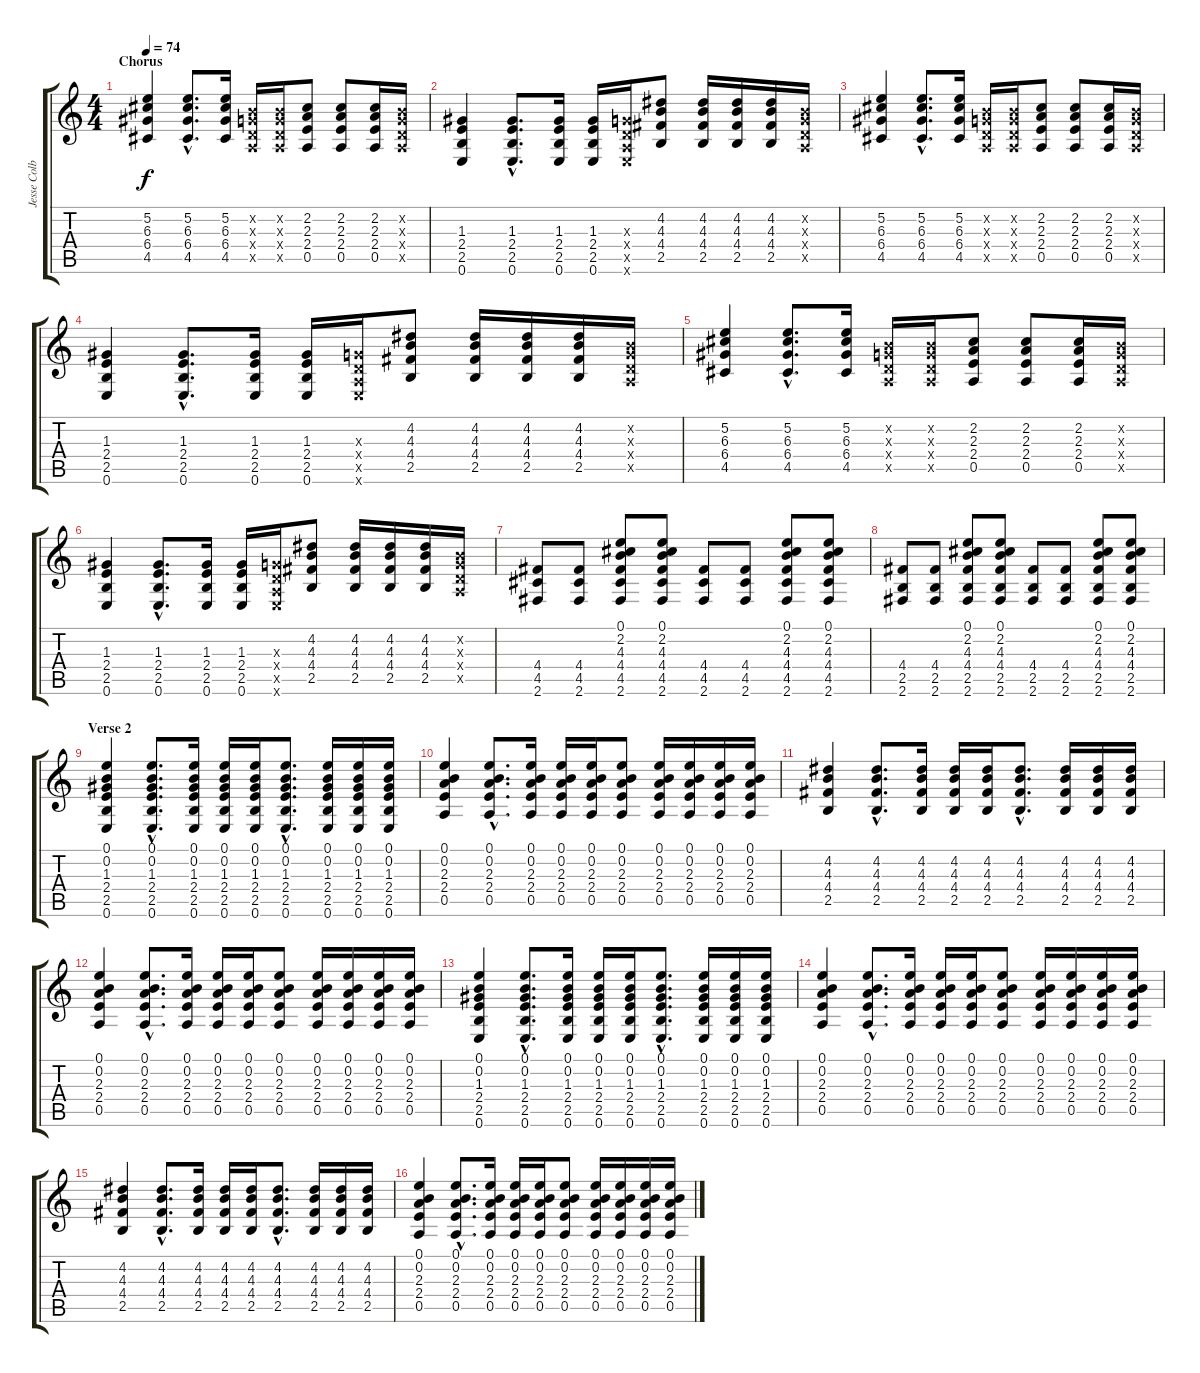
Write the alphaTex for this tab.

\track ("Jesse Colburn" "Jesse Colb") {instrument acousticguitarsteel}
\staff {score tabs}
\tuning (E4 B3 G3 D3 A2 E2) {hide}
\ts (4 4)
\section ("" "Chorus")
\tempo 74
\clef g2
\ks c
(5.2 6.3 6.4 4.5).4{dy f} (5.2{hac} 6.3{hac} 6.4{hac} 4.5{hac}).8{d} (5.2 6.3 6.4 4.5).16 (0.2{x} 0.3{x} 0.4{x} 0.5{x}).16 (0.2{x} 0.3{x} 0.4{x} 0.5{x}).16 (2.2 2.3 2.4 0.5).8 (2.2 2.3 2.4 0.5).8 (2.2 2.3 2.4 0.5).16 (0.2{x} 0.3{x} 0.4{x} 0.5{x}).16 |
(1.3 2.4 2.5 0.6).4 (1.3{hac} 2.4{hac} 2.5{hac} 0.6{hac}).8{d} (1.3 2.4 2.5 0.6).16 (1.3 2.4 2.5 0.6).16 (0.3{x} 0.4{x} 0.5{x} 0.6{x}).16 (4.2 4.3 4.4 2.5).8 (4.2 4.3 4.4 2.5).16 (4.2 4.3 4.4 2.5).16 (4.2 4.3 4.4 2.5).16 (0.2{x} 0.3{x} 0.4{x} 0.5{x}).16 |
(5.2 6.3 6.4 4.5).4 (5.2{hac} 6.3{hac} 6.4{hac} 4.5{hac}).8{d} (5.2 6.3 6.4 4.5).16 (0.2{x} 0.3{x} 0.4{x} 0.5{x}).16 (0.2{x} 0.3{x} 0.4{x} 0.5{x}).16 (2.2 2.3 2.4 0.5).8 (2.2 2.3 2.4 0.5).8 (2.2 2.3 2.4 0.5).16 (0.2{x} 0.3{x} 0.4{x} 0.5{x}).16 |
(1.3 2.4 2.5 0.6).4 (1.3{hac} 2.4{hac} 2.5{hac} 0.6{hac}).8{d} (1.3 2.4 2.5 0.6).16 (1.3 2.4 2.5 0.6).16 (0.3{x} 0.4{x} 0.5{x} 0.6{x}).16 (4.2 4.3 4.4 2.5).8 (4.2 4.3 4.4 2.5).16 (4.2 4.3 4.4 2.5).16 (4.2 4.3 4.4 2.5).16 (0.2{x} 0.3{x} 0.4{x} 0.5{x}).16 |
(5.2 6.3 6.4 4.5).4 (5.2{hac} 6.3{hac} 6.4{hac} 4.5{hac}).8{d} (5.2 6.3 6.4 4.5).16 (0.2{x} 0.3{x} 0.4{x} 0.5{x}).16 (0.2{x} 0.3{x} 0.4{x} 0.5{x}).16 (2.2 2.3 2.4 0.5).8 (2.2 2.3 2.4 0.5).8 (2.2 2.3 2.4 0.5).16 (0.2{x} 0.3{x} 0.4{x} 0.5{x}).16 |
(1.3 2.4 2.5 0.6).4 (1.3{hac} 2.4{hac} 2.5{hac} 0.6{hac}).8{d} (1.3 2.4 2.5 0.6).16 (1.3 2.4 2.5 0.6).16 (0.3{x} 0.4{x} 0.5{x} 0.6{x}).16 (4.2 4.3 4.4 2.5).8 (4.2 4.3 4.4 2.5).16 (4.2 4.3 4.4 2.5).16 (4.2 4.3 4.4 2.5).16 (0.2{x} 0.3{x} 0.4{x} 0.5{x}).16 |
(4.4 4.5 2.6).8 (4.4 4.5 2.6).8 (0.1 2.2 4.3 4.4 4.5 2.6).8 (0.1 2.2 4.3 4.4 4.5 2.6).8 (4.4 4.5 2.6).8 (4.4 4.5 2.6).8 (0.1 2.2 4.3 4.4 4.5 2.6).8 (0.1 2.2 4.3 4.4 4.5 2.6).8 |
(4.4 2.5 2.6).8 (4.4 2.5 2.6).8 (0.1 2.2 4.3 4.4 2.5 2.6).8 (0.1 2.2 4.3 4.4 2.5 2.6).8 (4.4 2.5 2.6).8 (4.4 2.5 2.6).8 (0.1 2.2 4.3 4.4 2.5 2.6).8 (0.1 2.2 4.3 4.4 2.5 2.6).8 |
\section ("" "Verse 2")
(0.1 0.2 1.3 2.4 2.5 0.6).4{instrument acousticguitarsteel} (0.1{hac} 0.2{hac} 1.3{hac} 2.4{hac} 2.5{hac} 0.6{hac}).8{d} (0.1 0.2 1.3 2.4 2.5 0.6).16 (0.1 0.2 1.3 2.4 2.5 0.6).16 (0.1 0.2 1.3 2.4 2.5 0.6).16 (0.1{hac} 0.2{hac} 1.3{hac} 2.4{hac} 2.5{hac} 0.6{hac}).8{d} (0.1 0.2 1.3 2.4 2.5 0.6).16 (0.1 0.2 1.3 2.4 2.5 0.6).16 (0.1 0.2 1.3 2.4 2.5 0.6).16 |
(0.1 0.2 2.3 2.4 0.5).4 (0.1{hac} 0.2{hac} 2.3{hac} 2.4{hac} 0.5{hac}).8{d} (0.1 0.2 2.3 2.4 0.5).16 (0.1 0.2 2.3 2.4 0.5).16 (0.1 0.2 2.3 2.4 0.5).16 (0.1 0.2 2.3 2.4 0.5).8 (0.1 0.2 2.3 2.4 0.5).16 (0.1 0.2 2.3 2.4 0.5).16 (0.1 0.2 2.3 2.4 0.5).16 (0.1 0.2 2.3 2.4 0.5).16 |
(4.2 4.3 4.4 2.5).4 (4.2{hac} 4.3{hac} 4.4{hac} 2.5{hac}).8{d} (4.2 4.3 4.4 2.5).16 (4.2 4.3 4.4 2.5).16 (4.2 4.3 4.4 2.5).16 (4.2{hac} 4.3{hac} 4.4{hac} 2.5{hac}).8{d} (4.2 4.3 4.4 2.5).16 (4.2 4.3 4.4 2.5).16 (4.2 4.3 4.4 2.5).16 |
(0.1 0.2 2.3 2.4 0.5).4 (0.1{hac} 0.2{hac} 2.3{hac} 2.4{hac} 0.5{hac}).8{d} (0.1 0.2 2.3 2.4 0.5).16 (0.1 0.2 2.3 2.4 0.5).16 (0.1 0.2 2.3 2.4 0.5).16 (0.1 0.2 2.3 2.4 0.5).8 (0.1 0.2 2.3 2.4 0.5).16 (0.1 0.2 2.3 2.4 0.5).16 (0.1 0.2 2.3 2.4 0.5).16 (0.1 0.2 2.3 2.4 0.5).16 |
(0.1 0.2 1.3 2.4 2.5 0.6).4 (0.1{hac} 0.2{hac} 1.3{hac} 2.4{hac} 2.5{hac} 0.6{hac}).8{d} (0.1 0.2 1.3 2.4 2.5 0.6).16 (0.1 0.2 1.3 2.4 2.5 0.6).16 (0.1 0.2 1.3 2.4 2.5 0.6).16 (0.1{hac} 0.2{hac} 1.3{hac} 2.4{hac} 2.5{hac} 0.6{hac}).8{d} (0.1 0.2 1.3 2.4 2.5 0.6).16 (0.1 0.2 1.3 2.4 2.5 0.6).16 (0.1 0.2 1.3 2.4 2.5 0.6).16 |
(0.1 0.2 2.3 2.4 0.5).4 (0.1{hac} 0.2{hac} 2.3{hac} 2.4{hac} 0.5{hac}).8{d} (0.1 0.2 2.3 2.4 0.5).16 (0.1 0.2 2.3 2.4 0.5).16 (0.1 0.2 2.3 2.4 0.5).16 (0.1 0.2 2.3 2.4 0.5).8 (0.1 0.2 2.3 2.4 0.5).16 (0.1 0.2 2.3 2.4 0.5).16 (0.1 0.2 2.3 2.4 0.5).16 (0.1 0.2 2.3 2.4 0.5).16 |
(4.2 4.3 4.4 2.5).4 (4.2{hac} 4.3{hac} 4.4{hac} 2.5{hac}).8{d} (4.2 4.3 4.4 2.5).16 (4.2 4.3 4.4 2.5).16 (4.2 4.3 4.4 2.5).16 (4.2{hac} 4.3{hac} 4.4{hac} 2.5{hac}).8{d} (4.2 4.3 4.4 2.5).16 (4.2 4.3 4.4 2.5).16 (4.2 4.3 4.4 2.5).16 |
(0.1 0.2 2.3 2.4 0.5).4 (0.1{hac} 0.2{hac} 2.3{hac} 2.4{hac} 0.5{hac}).8{d} (0.1 0.2 2.3 2.4 0.5).16 (0.1 0.2 2.3 2.4 0.5).16 (0.1 0.2 2.3 2.4 0.5).16 (0.1 0.2 2.3 2.4 0.5).8 (0.1 0.2 2.3 2.4 0.5).16 (0.1 0.2 2.3 2.4 0.5).16 (0.1 0.2 2.3 2.4 0.5).16 (0.1 0.2 2.3 2.4 0.5).16
